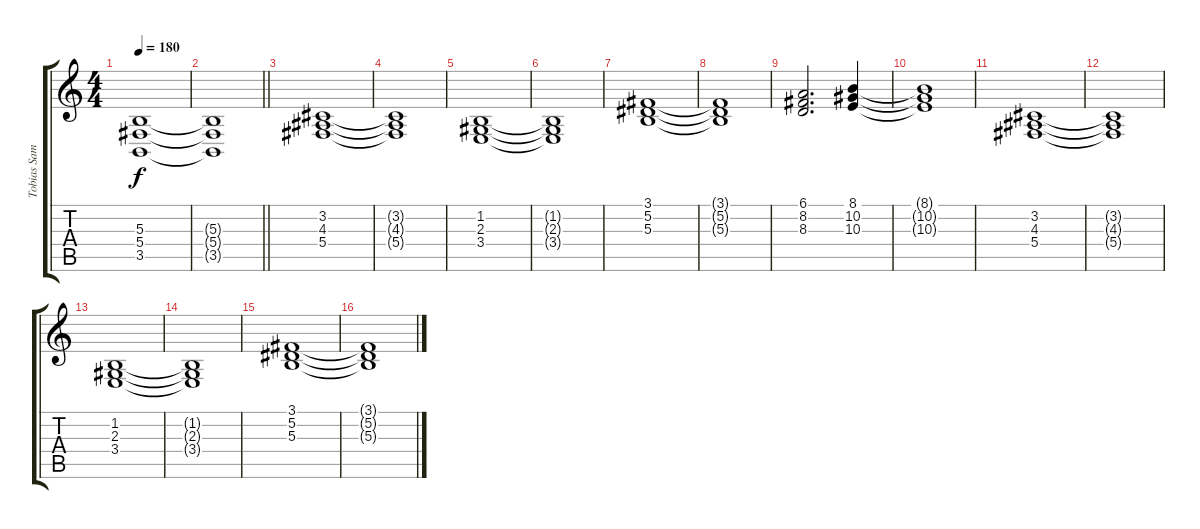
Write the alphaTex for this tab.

\track ("Tobias Sammet (keyboard)" "Tobias Sam") {instrument choiraahs}
\staff {score tabs}
\tuning (Eb4 Bb3 Gb3 Db3 Ab2 Eb2) {hide}
\ts (4 4)
\tempo 180
\clef g2
\ks c
(5.3 5.4 3.5).1{dy f} |
\barLineRight lightlight
(5.3{t} 5.4{t} 3.5{t}).1 |
(3.2 4.3 5.4).1 |
(3.2{t} 4.3{t} 5.4{t}).1 |
(1.2 2.3 3.4).1 |
(1.2{t} 2.3{t} 3.4{t}).1 |
(3.1 5.2 5.3).1 |
(3.1{t} 5.2{t} 5.3{t}).1 |
(6.1 8.2 8.3).2{d} (8.1 10.2 10.3).4 |
(8.1{t} 10.2{t} 10.3{t}).1 |
(3.2 4.3 5.4).1 |
(3.2{t} 4.3{t} 5.4{t}).1 |
(1.2 2.3 3.4).1 |
(1.2{t} 2.3{t} 3.4{t}).1 |
(3.1 5.2 5.3).1 |
(3.1{t} 5.2{t} 5.3{t}).1
